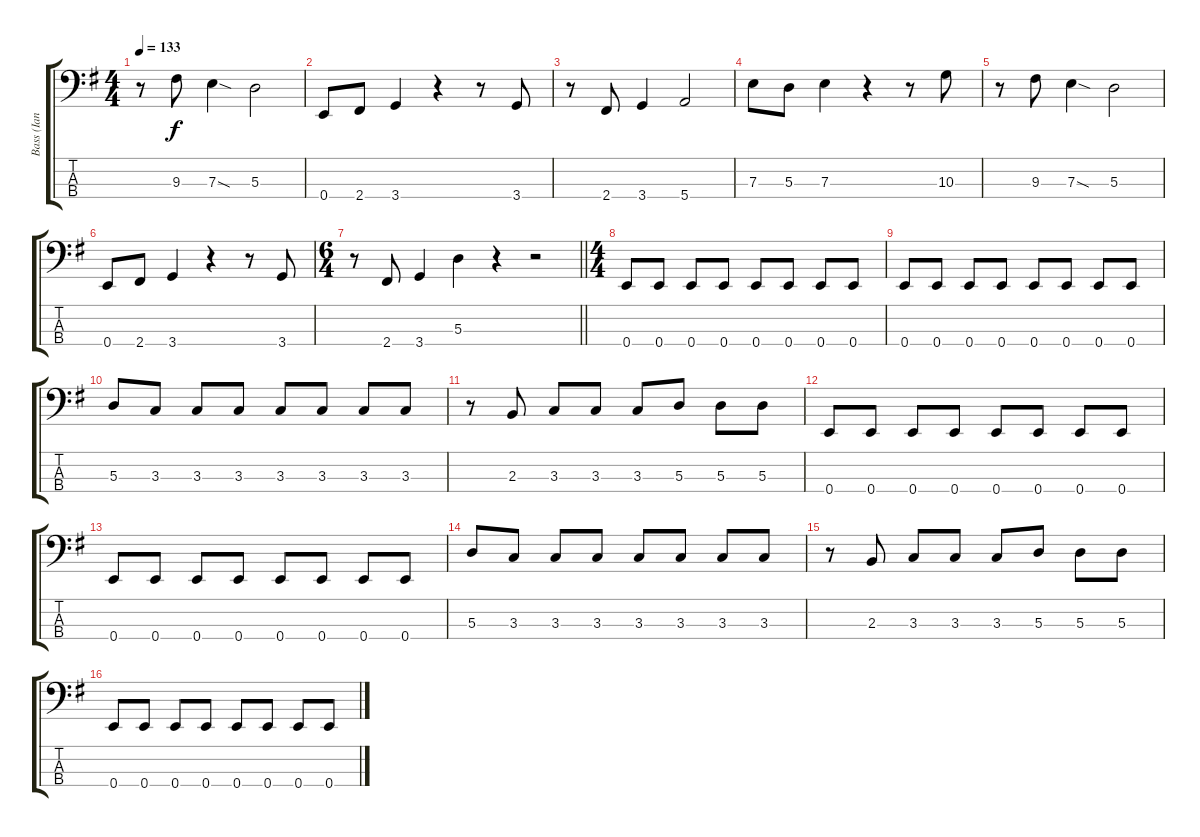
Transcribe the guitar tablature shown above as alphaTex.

\track ("Bass (Ian Hill)" "Bass (Ian ") {instrument electricbassfinger}
\staff {score tabs}
\tuning (G2 D2 A1 E1) {hide}
\ts (4 4)
\tempo 133
\clef f4
\ks g
r.8{dy f} 9.3.8 7.3{sod}.4 5.3.2 |
0.4.8 2.4.8 3.4.4 r.4 r.8 3.4.8 |
r.8 2.4.8 3.4.4 5.4.2 |
7.3.8 5.3.8 7.3.4 r.4 r.8 10.3.8 |
r.8 9.3.8 7.3{sod}.4 5.3.2 |
0.4.8 2.4.8 3.4.4 r.4 r.8 3.4.8 |
\ts (6 4)
\barLineRight lightlight
r.8 2.4.8 3.4.4 5.3.4 r.4 r.2 |
\ts (4 4)
0.4.8 0.4.8 0.4.8 0.4.8 0.4.8 0.4.8 0.4.8 0.4.8 |
0.4.8 0.4.8 0.4.8 0.4.8 0.4.8 0.4.8 0.4.8 0.4.8 |
5.3.8 3.3.8 3.3.8 3.3.8 3.3.8 3.3.8 3.3.8 3.3.8 |
r.8 2.3.8 3.3.8 3.3.8 3.3.8 5.3.8 5.3.8 5.3.8 |
0.4.8 0.4.8 0.4.8 0.4.8 0.4.8 0.4.8 0.4.8 0.4.8 |
0.4.8 0.4.8 0.4.8 0.4.8 0.4.8 0.4.8 0.4.8 0.4.8 |
5.3.8 3.3.8 3.3.8 3.3.8 3.3.8 3.3.8 3.3.8 3.3.8 |
r.8 2.3.8 3.3.8 3.3.8 3.3.8 5.3.8 5.3.8 5.3.8 |
0.4.8 0.4.8 0.4.8 0.4.8 0.4.8 0.4.8 0.4.8 0.4.8
